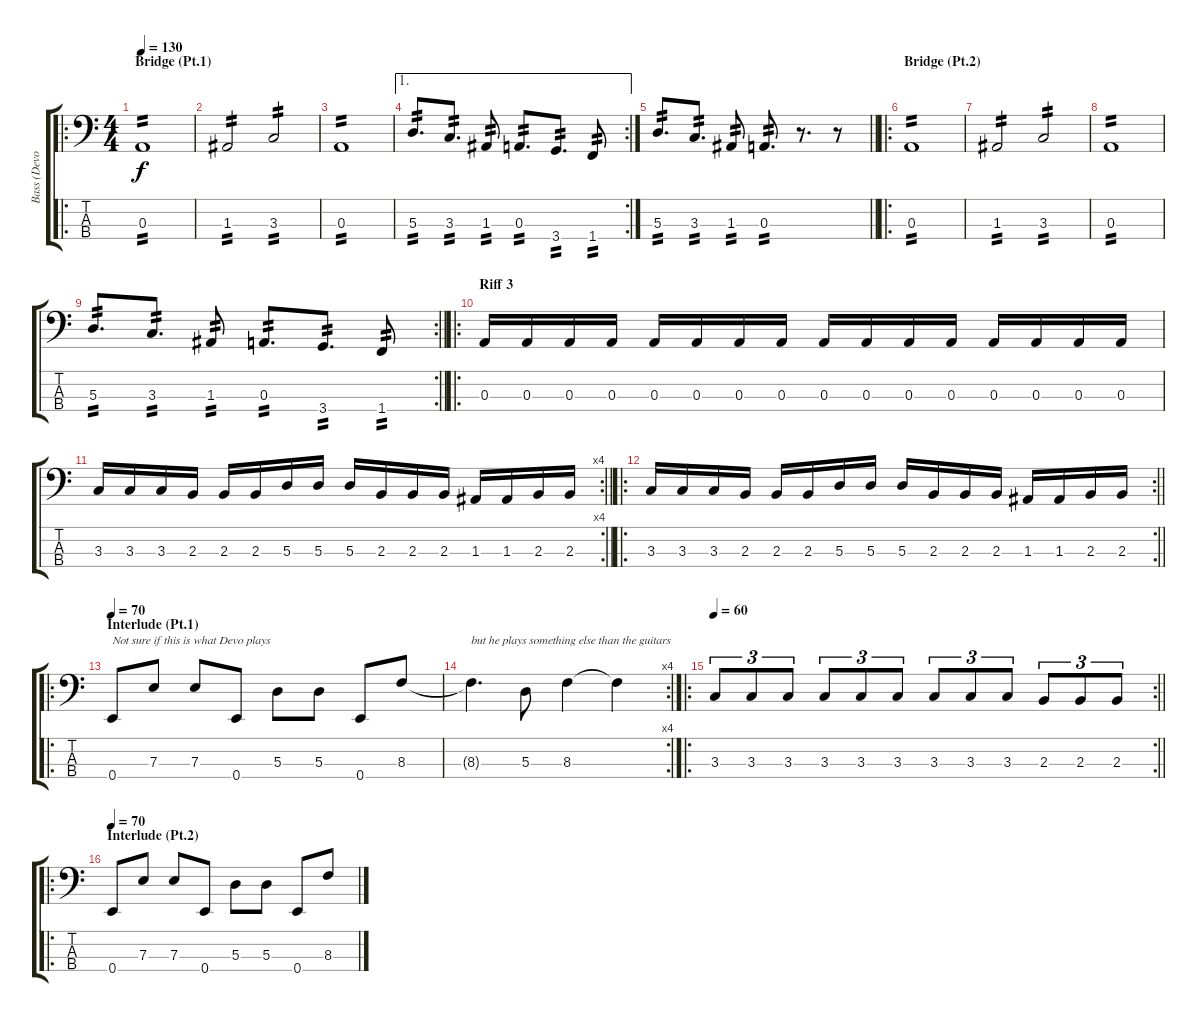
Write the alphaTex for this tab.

\track ("Bass (Devo)" "Bass (Devo") {instrument electricbasspick}
\staff {score tabs}
\tuning (G2 D2 A1 E1) {hide}
\ro
\ts (4 4)
\section ("" "Bridge (Pt.1)")
\tempo 130
\clef f4
\ks c
0.3.1{tp 2 dy f} |
1.3.2{tp 2} 3.3.2{tp 2} |
0.3.1{tp 2} |
\ae 1
\rc 2
5.3.8{d tp 2} 3.3.8{d tp 2} 1.3.8{tp 2} 0.3.8{d tp 2} 3.4.8{d tp 2} 1.4.8{tp 2} |
\barLineRight lightlight
5.3.8{d tp 2} 3.3.8{d tp 2} 1.3.8{tp 2} 0.3.8{d tp 2} r.8{d} r.8 |
\ro
\section ("" "Bridge (Pt.2)")
0.3.1{tp 2} |
1.3.2{tp 2} 3.3.2{tp 2} |
0.3.1{tp 2} |
\rc 2
\barLineRight lightlight
5.3.8{d tp 2} 3.3.8{d tp 2} 1.3.8{tp 2} 0.3.8{d tp 2} 3.4.8{d tp 2} 1.4.8{tp 2} |
\ro
\section ("" "Riff 3")
0.3.16 0.3.16 0.3.16 0.3.16 0.3.16 0.3.16 0.3.16 0.3.16 0.3.16 0.3.16 0.3.16 0.3.16 0.3.16 0.3.16 0.3.16 0.3.16 |
\rc 4
\barLineRight lightlight
3.3.16 3.3.16 3.3.16 2.3.16 2.3.16 2.3.16 5.3.16 5.3.16 5.3.16 2.3.16 2.3.16 2.3.16 1.3.16 1.3.16 2.3.16 2.3.16 |
\ro
\rc 2
\section ("" "")
\barLineRight lightlight
3.3.16 3.3.16 3.3.16 2.3.16 2.3.16 2.3.16 5.3.16 5.3.16 5.3.16 2.3.16 2.3.16 2.3.16 1.3.16 1.3.16 2.3.16 2.3.16 |
\ro
\section ("" "Interlude (Pt.1)")
\tempo 70
0.4.8{txt "Not sure if this is what Devo plays"} 7.3.8 7.3.8 0.4.8 5.3.8 5.3.8 0.4.8 8.3.8 |
\rc 4
8.3{t}.4{d txt "but he plays something else than the guitars"} 5.3.8 8.3.4 8.3{t}.4 |
\ro
\rc 2
\tempo 60
\barLineRight lightlight
3.3.8{tu (3 2)} 3.3.8{tu (3 2)} 3.3.8{tu (3 2)} 3.3.8{tu (3 2)} 3.3.8{tu (3 2)} 3.3.8{tu (3 2)} 3.3.8{tu (3 2)} 3.3.8{tu (3 2)} 3.3.8{tu (3 2)} 2.3.8{tu (3 2)} 2.3.8{tu (3 2)} 2.3.8{tu (3 2)} |
\ro
\section ("" "Interlude (Pt.2)")
\tempo 70
0.4.8 7.3.8 7.3.8 0.4.8 5.3.8 5.3.8 0.4.8 8.3.8
